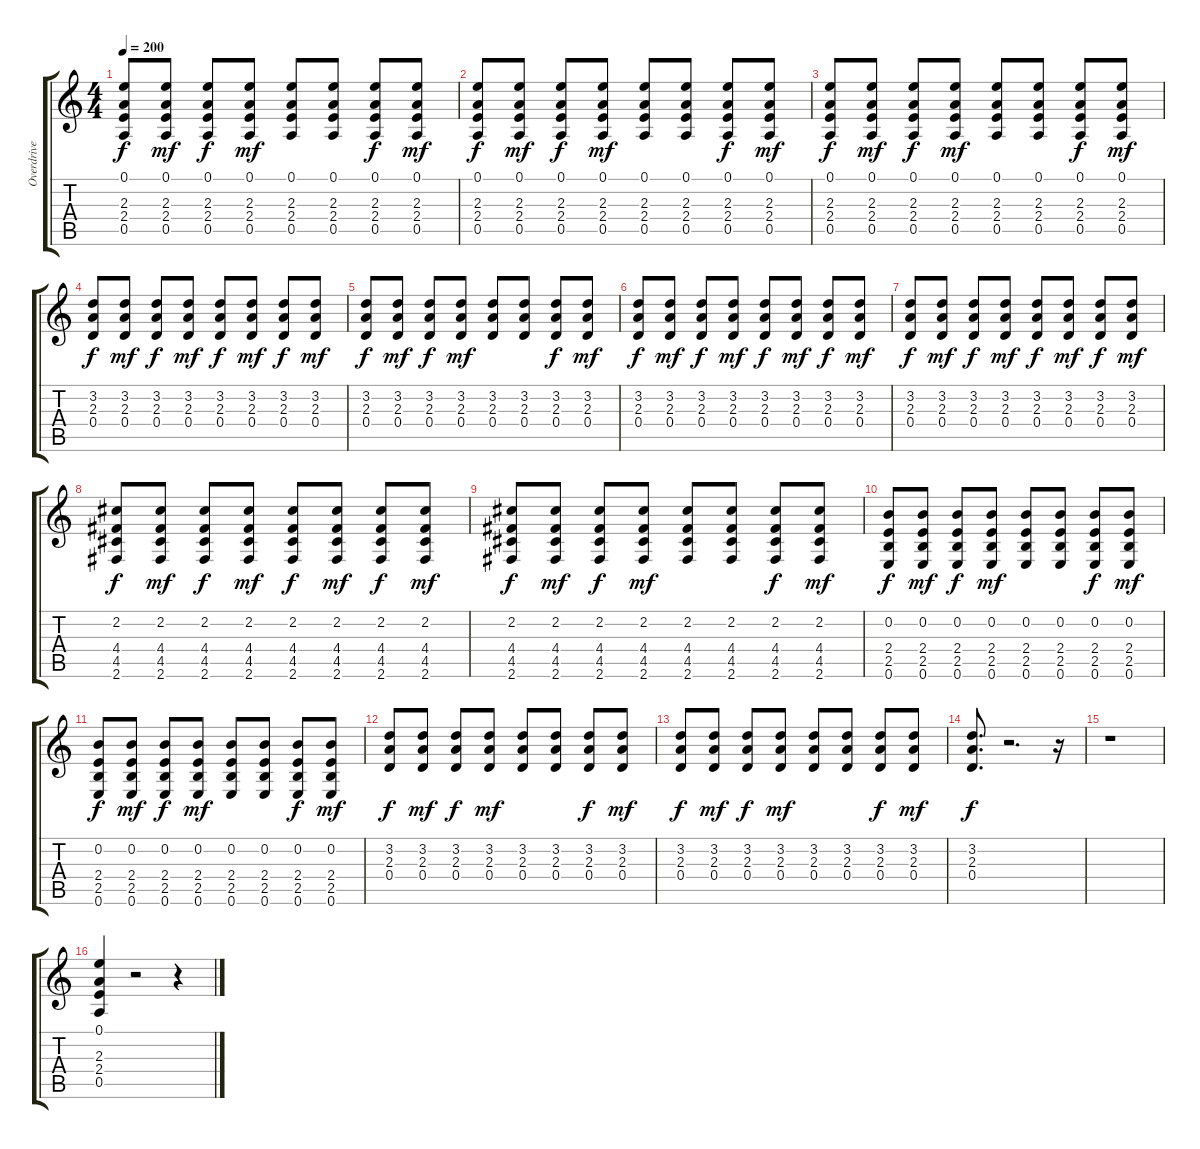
\track ("Overdrive Effect2(Ka)" "Overdrive ") {instrument overdrivenguitar}
\staff {score tabs}
\tuning (E4 B3 G3 D3 A2 E2) {hide}
\ts (4 4)
\tempo 200
\clef g2
\ks c
(0.1 2.3 2.4 0.5).8{dy f} (0.1 2.3 2.4 0.5).8{dy mf} (0.1 2.3 2.4 0.5).8{dy f} (0.1 2.3 2.4 0.5).8{dy mf} (0.1 2.3 2.4 0.5).8 (0.1 2.3 2.4 0.5).8 (0.1 2.3 2.4 0.5).8{dy f} (0.1 2.3 2.4 0.5).8{dy mf} |
(0.1 2.3 2.4 0.5).8{dy f} (0.1 2.3 2.4 0.5).8{dy mf} (0.1 2.3 2.4 0.5).8{dy f} (0.1 2.3 2.4 0.5).8{dy mf} (0.1 2.3 2.4 0.5).8 (0.1 2.3 2.4 0.5).8 (0.1 2.3 2.4 0.5).8{dy f} (0.1 2.3 2.4 0.5).8{dy mf} |
(0.1 2.3 2.4 0.5).8{dy f} (0.1 2.3 2.4 0.5).8{dy mf} (0.1 2.3 2.4 0.5).8{dy f} (0.1 2.3 2.4 0.5).8{dy mf} (0.1 2.3 2.4 0.5).8 (0.1 2.3 2.4 0.5).8 (0.1 2.3 2.4 0.5).8{dy f} (0.1 2.3 2.4 0.5).8{dy mf} |
(3.2 2.3 0.4).8{dy f} (3.2 2.3 0.4).8{dy mf} (3.2 2.3 0.4).8{dy f} (3.2 2.3 0.4).8{dy mf} (3.2 2.3 0.4).8{dy f} (3.2 2.3 0.4).8{dy mf} (3.2 2.3 0.4).8{dy f} (3.2 2.3 0.4).8{dy mf} |
(3.2 2.3 0.4).8{dy f} (3.2 2.3 0.4).8{dy mf} (3.2 2.3 0.4).8{dy f} (3.2 2.3 0.4).8{dy mf} (3.2 2.3 0.4).8 (3.2 2.3 0.4).8 (3.2 2.3 0.4).8{dy f} (3.2 2.3 0.4).8{dy mf} |
(3.2 2.3 0.4).8{dy f} (3.2 2.3 0.4).8{dy mf} (3.2 2.3 0.4).8{dy f} (3.2 2.3 0.4).8{dy mf} (3.2 2.3 0.4).8{dy f} (3.2 2.3 0.4).8{dy mf} (3.2 2.3 0.4).8{dy f} (3.2 2.3 0.4).8{dy mf} |
(3.2 2.3 0.4).8{dy f} (3.2 2.3 0.4).8{dy mf} (3.2 2.3 0.4).8{dy f} (3.2 2.3 0.4).8{dy mf} (3.2 2.3 0.4).8{dy f} (3.2 2.3 0.4).8{dy mf} (3.2 2.3 0.4).8{dy f} (3.2 2.3 0.4).8{dy mf} |
(2.2 4.4 4.5 2.6).8{dy f} (2.2 4.4 4.5 2.6).8{dy mf} (2.2 4.4 4.5 2.6).8{dy f} (2.2 4.4 4.5 2.6).8{dy mf} (2.2 4.4 4.5 2.6).8{dy f} (2.2 4.4 4.5 2.6).8{dy mf} (2.2 4.4 4.5 2.6).8{dy f} (2.2 4.4 4.5 2.6).8{dy mf} |
(2.2 4.4 4.5 2.6).8{dy f} (2.2 4.4 4.5 2.6).8{dy mf} (2.2 4.4 4.5 2.6).8{dy f} (2.2 4.4 4.5 2.6).8{dy mf} (2.2 4.4 4.5 2.6).8 (2.2 4.4 4.5 2.6).8 (2.2 4.4 4.5 2.6).8{dy f} (2.2 4.4 4.5 2.6).8{dy mf} |
(0.2 2.4 2.5 0.6).8{dy f} (0.2 2.4 2.5 0.6).8{dy mf} (0.2 2.4 2.5 0.6).8{dy f} (0.2 2.4 2.5 0.6).8{dy mf} (0.2 2.4 2.5 0.6).8 (0.2 2.4 2.5 0.6).8 (0.2 2.4 2.5 0.6).8{dy f} (0.2 2.4 2.5 0.6).8{dy mf} |
(0.2 2.4 2.5 0.6).8{dy f} (0.2 2.4 2.5 0.6).8{dy mf} (0.2 2.4 2.5 0.6).8{dy f} (0.2 2.4 2.5 0.6).8{dy mf} (0.2 2.4 2.5 0.6).8 (0.2 2.4 2.5 0.6).8 (0.2 2.4 2.5 0.6).8{dy f} (0.2 2.4 2.5 0.6).8{dy mf} |
(3.2 2.3 0.4).8{dy f} (3.2 2.3 0.4).8{dy mf} (3.2 2.3 0.4).8{dy f} (3.2 2.3 0.4).8{dy mf} (3.2 2.3 0.4).8 (3.2 2.3 0.4).8 (3.2 2.3 0.4).8{dy f} (3.2 2.3 0.4).8{dy mf} |
(3.2 2.3 0.4).8{dy f} (3.2 2.3 0.4).8{dy mf} (3.2 2.3 0.4).8{dy f} (3.2 2.3 0.4).8{dy mf} (3.2 2.3 0.4).8 (3.2 2.3 0.4).8 (3.2 2.3 0.4).8{dy f} (3.2 2.3 0.4).8{dy mf} |
(3.2 2.3 0.4).8{d dy f} r.2{d} r.16 |
r.1 |
(0.1 2.3 2.4 0.5).4 r.2 r.4
